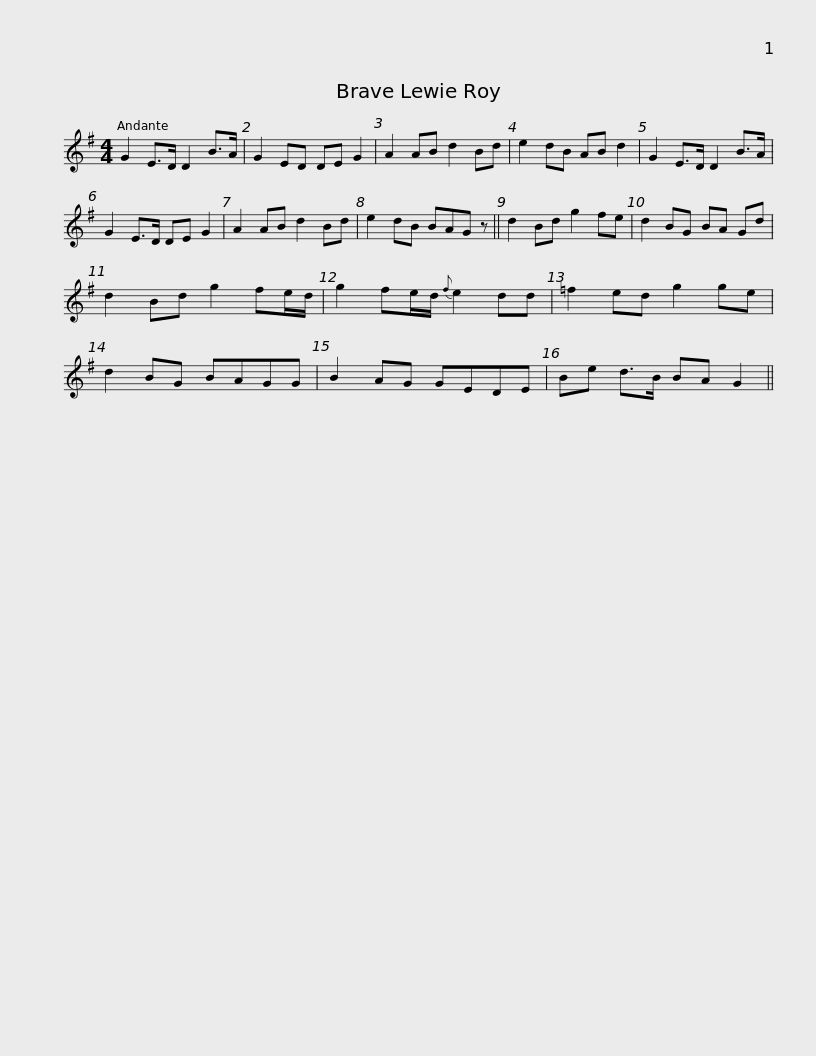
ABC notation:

X:1
L:1/8
M:4/4
I:linebreak $
K:G
V:1 treble
V:1
 G2 E>D D2 B>A | G2 ED DE G2 | A2 AB d2 Bd | e2 dB AB d2 | G2 E>D D2 B>A | %5
 G2 E>D DE G2 | A2 AB d2 Bd |$ e2 dB BAG z || d2 Bd g2 fe | d2 BG BA Gd | %10
 d2 Bd g2 fe/d/ | g2 fe/d/{f} e2 dd | =f2 ed g2 ge |$ d2 BG BAGG | B2 AG GEDE | %15
 Be d>B BA G2 || %16
